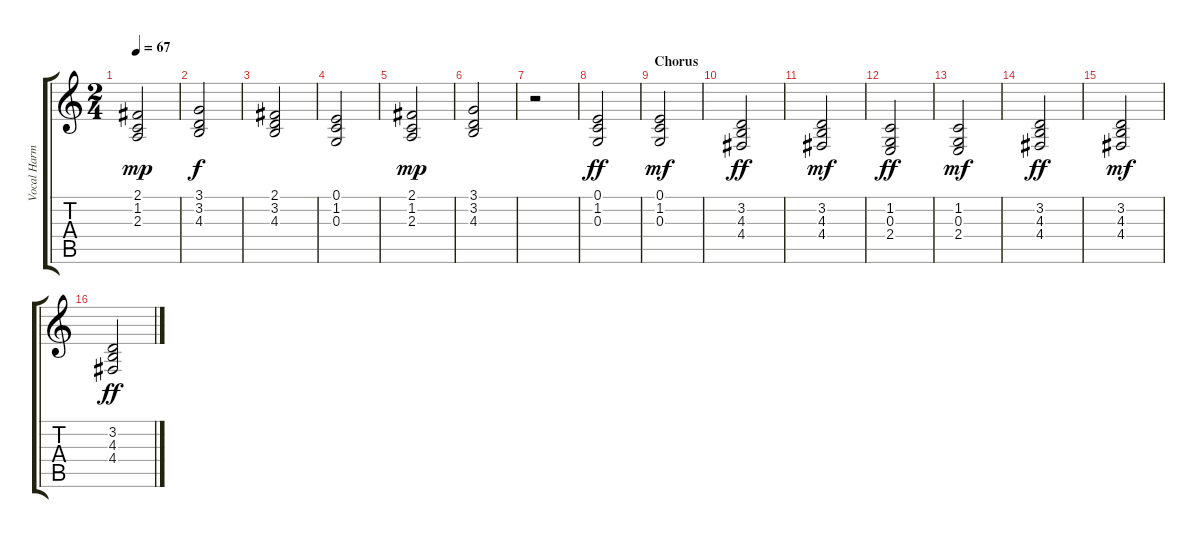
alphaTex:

\track ("Vocal Harmony" "Vocal Harm") {instrument pad2warm}
\staff {score tabs}
\tuning (E4 B3 G3 D3 A2 E2) {hide}
\ts (2 4)
\tempo 67
\clef g2
\ks c
(2.1 1.2 2.3).2{dy mp} |
(3.1 3.2 4.3).2{dy f instrument pad8sweep} |
(2.1 3.2 4.3).2 |
(0.1 1.2 0.3).2 |
(2.1 1.2 2.3).2{dy mp} |
(3.1 3.2 4.3).2 |
r.2 |
(0.1 1.2 0.3).2{dy ff instrument cello} |
\section ("" "Chorus")
(0.1 1.2 0.3).2{dy mf} |
(3.2 4.3 4.4).2{dy ff} |
(3.2 4.3 4.4).2{dy mf} |
(1.2 0.3 2.4).2{dy ff} |
(1.2 0.3 2.4).2{dy mf} |
(3.2 4.3 4.4).2{dy ff} |
(3.2 4.3 4.4).2{dy mf} |
(3.2 4.3 4.4).2{dy ff}
